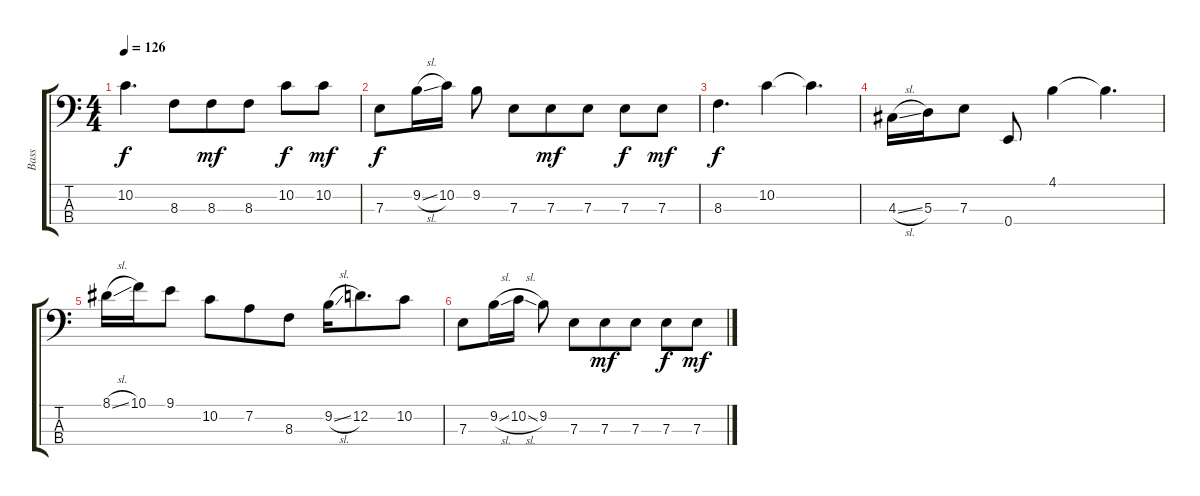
\track ("Bass" "Bass") {instrument electricbassfinger}
\staff {score tabs}
\tuning (G2 D2 A1 E1) {hide}
\ts (4 4)
\tempo 126
\clef f4
\ks c
10.2.4{d dy f} 8.3.8{beam merge} 8.3.8{dy mf} 8.3.8 10.2.8{dy f} 10.2.8{dy mf} |
7.3.8{dy f} 9.2{sl}.16 10.2.16 9.2.8{beam split} 7.3.8{beam merge} 7.3.8{dy mf} 7.3.8 7.3.8{dy f} 7.3.8{dy mf} |
8.3.4{d dy f} 10.2.4 10.2{t}.4{d} |
4.3{sl}.16 5.3.16 7.3.8 0.4.8 4.1.4 4.1{t}.4{d} |
8.1{sl}.16 10.1.16 9.1.8 10.2.8 7.2.8{beam merge} 8.3.8{beam split} 9.2{sl}.16 12.2.8{d beam merge} 10.2.8 |
7.3.8 9.2{sl}.16 10.2{sl}.16 9.2.8{beam split} 7.3.8{beam merge} 7.3.8{dy mf} 7.3.8 7.3.8{dy f} 7.3.8{dy mf}
